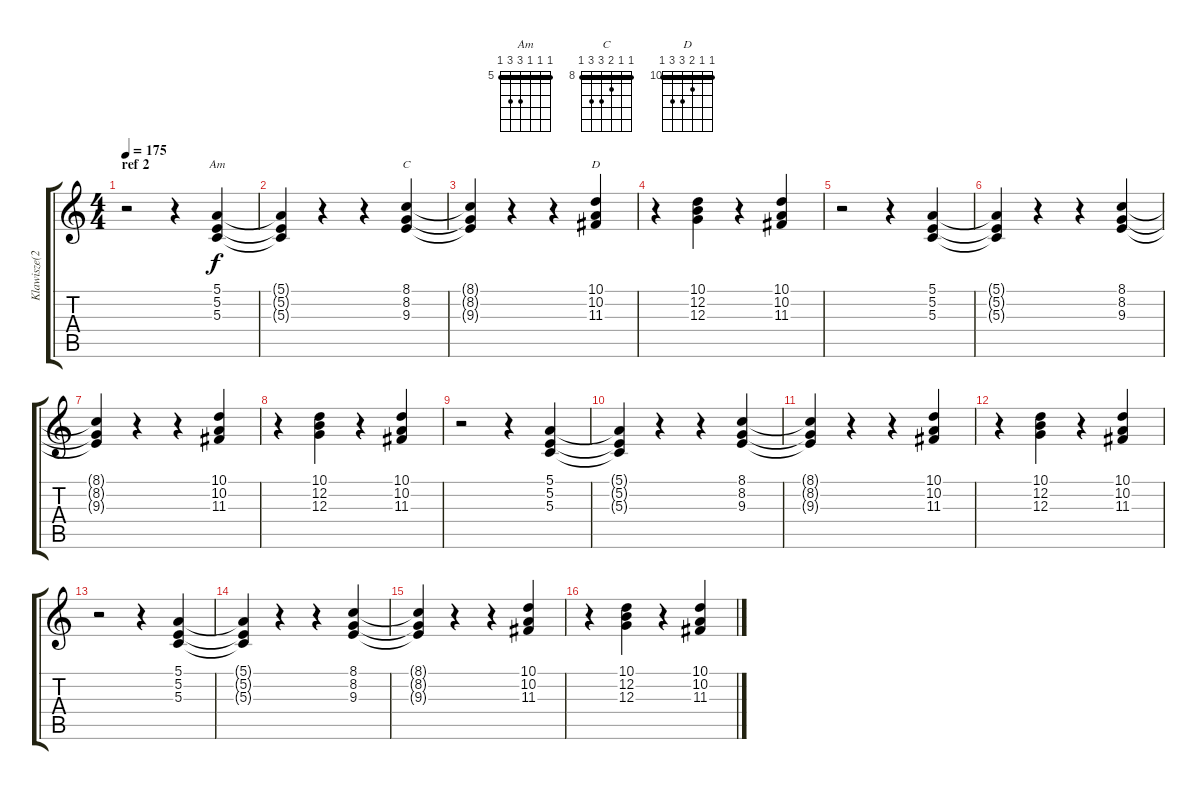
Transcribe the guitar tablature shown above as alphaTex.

\track ("Klawisze(2)" "Klawisze(2") {instrument rockorgan}
\staff {score tabs}
\tuning (E4 B3 G3 D3 A2 E2) {hide}
\chord ("Am" 5 5 5 7 7 5) {firstfret 5 barre 5}
\chord ("C" 8 8 9 10 10 8) {firstfret 8 barre 8}
\chord ("D" 10 10 11 12 12 10) {firstfret 10 barre 10}
\ts (4 4)
\section ("" "ref 2")
\tempo 175
\clef g2
\ks c
r.2{dy f} r.4 (5.1 5.2 5.3).4{ch "Am"} |
(5.1{t} 5.2{t} 5.3{t}).4 r.4 r.4 (8.1 8.2 9.3).4{ch "C"} |
(8.1{t} 8.2{t} 9.3{t}).4 r.4 r.4 (10.1 10.2 11.3).4{ch "D"} |
r.4 (10.1 12.2 12.3).4 r.4 (10.1 10.2 11.3).4 |
r.2 r.4 (5.1 5.2 5.3).4 |
(5.1{t} 5.2{t} 5.3{t}).4 r.4 r.4 (8.1 8.2 9.3).4 |
(8.1{t} 8.2{t} 9.3{t}).4 r.4 r.4 (10.1 10.2 11.3).4 |
r.4 (10.1 12.2 12.3).4 r.4 (10.1 10.2 11.3).4 |
r.2 r.4 (5.1 5.2 5.3).4 |
(5.1{t} 5.2{t} 5.3{t}).4 r.4 r.4 (8.1 8.2 9.3).4 |
(8.1{t} 8.2{t} 9.3{t}).4 r.4 r.4 (10.1 10.2 11.3).4 |
r.4 (10.1 12.2 12.3).4 r.4 (10.1 10.2 11.3).4 |
r.2 r.4 (5.1 5.2 5.3).4 |
(5.1{t} 5.2{t} 5.3{t}).4 r.4 r.4 (8.1 8.2 9.3).4 |
(8.1{t} 8.2{t} 9.3{t}).4 r.4 r.4 (10.1 10.2 11.3).4 |
r.4 (10.1 12.2 12.3).4 r.4 (10.1 10.2 11.3).4
